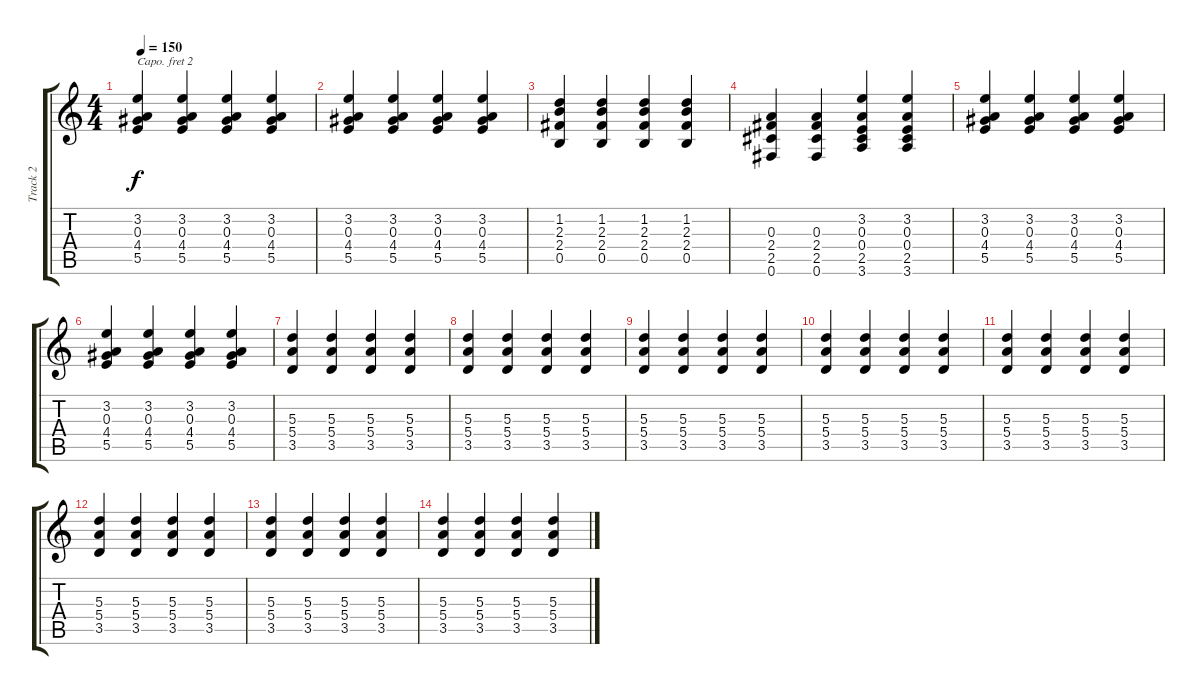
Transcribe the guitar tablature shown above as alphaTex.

\track ("Track 2" "Track 2") {instrument electricguitarclean}
\staff {score tabs}
\capo 2
\tuning (E4 B3 G3 D3 A2 E2) {hide}
\ts (4 4)
\tempo 150
\clef g2
\ks c
(3.2 0.3 4.4 5.5).4{dy f} (3.2 0.3 4.4 5.5).4 (3.2 0.3 4.4 5.5).4 (3.2 0.3 4.4 5.5).4 |
(3.2 0.3 4.4 5.5).4 (3.2 0.3 4.4 5.5).4 (3.2 0.3 4.4 5.5).4 (3.2 0.3 4.4 5.5).4 |
(1.2 2.3 2.4 0.5).4 (1.2 2.3 2.4 0.5).4 (1.2 2.3 2.4 0.5).4 (1.2 2.3 2.4 0.5).4 |
(0.3 2.4 2.5 0.6).4 (0.3 2.4 2.5 0.6).4 (3.2 0.3 0.4 2.5 3.6).4 (3.2 0.3 0.4 2.5 3.6).4 |
(3.2 0.3 4.4 5.5).4 (3.2 0.3 4.4 5.5).4 (3.2 0.3 4.4 5.5).4 (3.2 0.3 4.4 5.5).4 |
(3.2 0.3 4.4 5.5).4 (3.2 0.3 4.4 5.5).4 (3.2 0.3 4.4 5.5).4 (3.2 0.3 4.4 5.5).4 |
(5.3 5.4 3.5).4 (5.3 5.4 3.5).4 (5.3 5.4 3.5).4 (5.3 5.4 3.5).4 |
(5.3 5.4 3.5).4 (5.3 5.4 3.5).4 (5.3 5.4 3.5).4 (5.3 5.4 3.5).4 |
(5.3 5.4 3.5).4 (5.3 5.4 3.5).4 (5.3 5.4 3.5).4 (5.3 5.4 3.5).4 |
(5.3 5.4 3.5).4 (5.3 5.4 3.5).4 (5.3 5.4 3.5).4 (5.3 5.4 3.5).4 |
(5.3 5.4 3.5).4 (5.3 5.4 3.5).4 (5.3 5.4 3.5).4 (5.3 5.4 3.5).4 |
(5.3 5.4 3.5).4 (5.3 5.4 3.5).4 (5.3 5.4 3.5).4 (5.3 5.4 3.5).4 |
(5.3 5.4 3.5).4 (5.3 5.4 3.5).4 (5.3 5.4 3.5).4 (5.3 5.4 3.5).4 |
(5.3 5.4 3.5).4 (5.3 5.4 3.5).4 (5.3 5.4 3.5).4 (5.3 5.4 3.5).4
